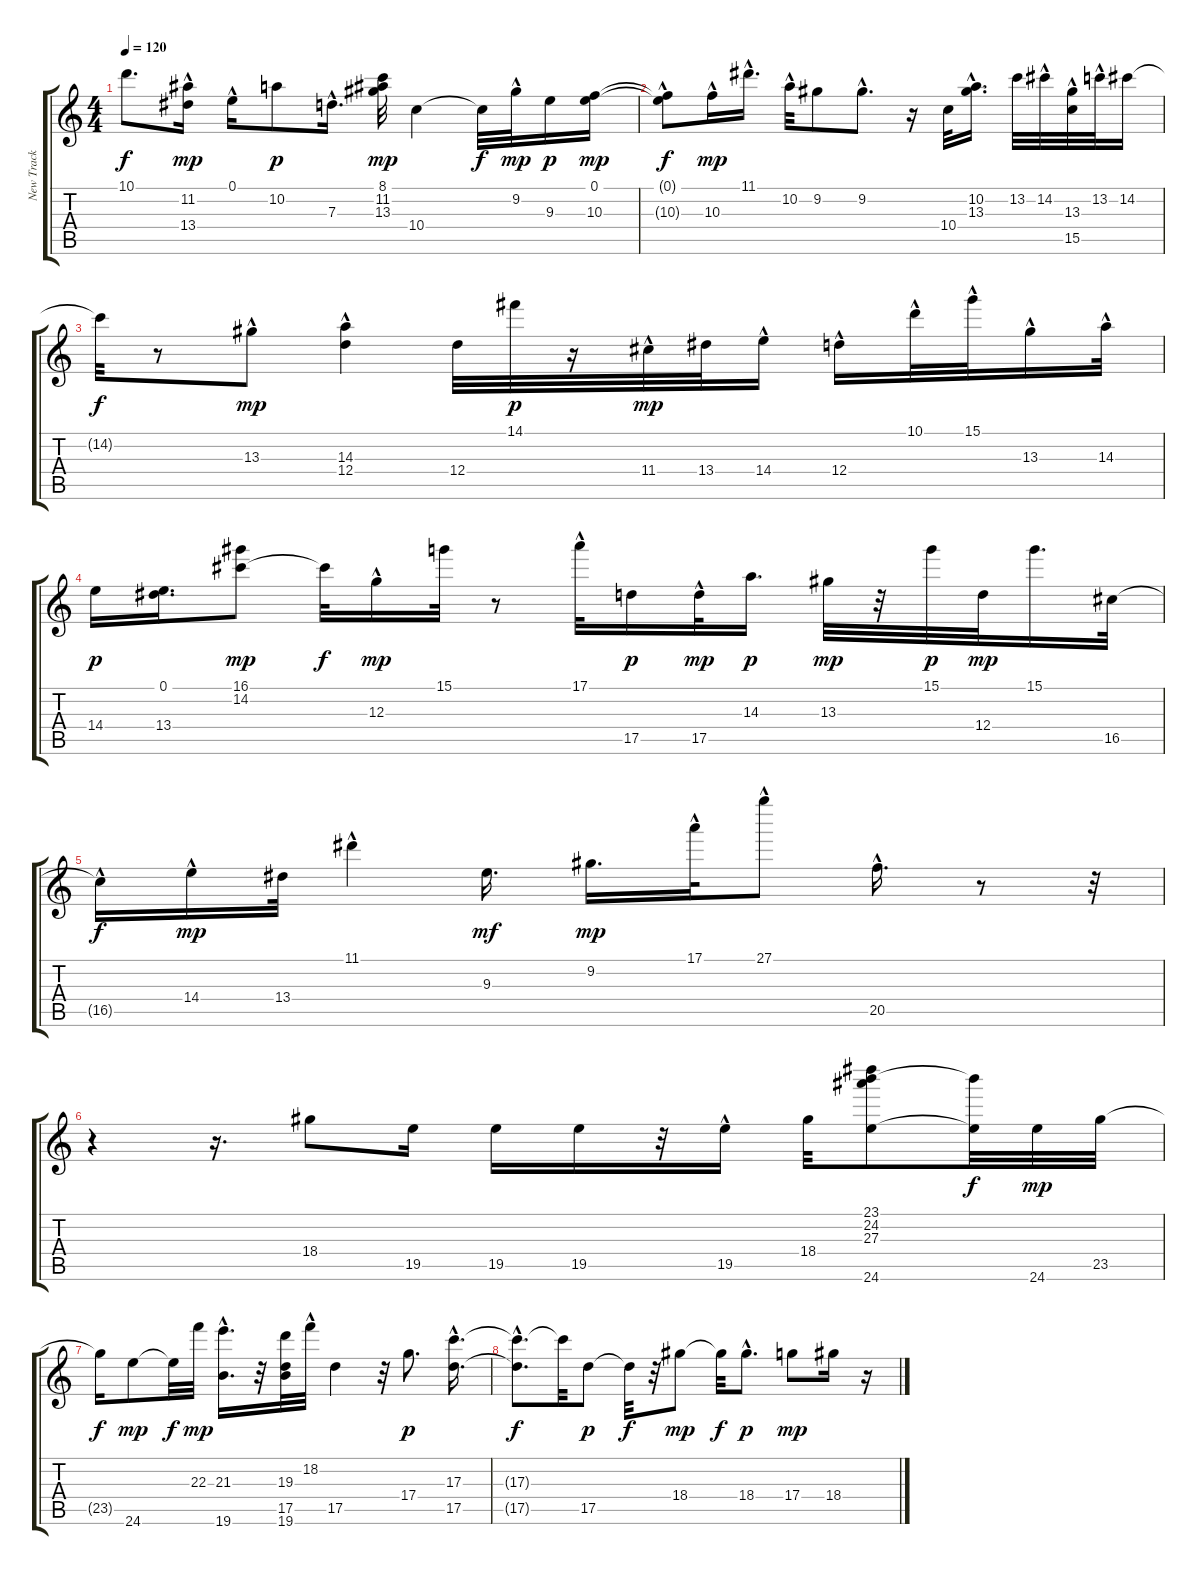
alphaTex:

\track ("New Track" "New Track") {instrument overdrivenguitar}
\staff {score tabs}
\tuning (E4 B3 G3 D3 A2 E2) {hide}
\ts (4 4)
\tempo 120
\clef g2
\ks c
10.1{t}.8{d dy f} (11.2 13.4{hac}).16{dy mp} 0.1{hac}.16 10.2.8{dy p} 7.3{hac}.16{d} (8.1 11.2 13.3).32{dy mp} 10.4.4 10.4{t}.32{dy f} 9.2{hac}.32{dy mp} 9.3.16{dy p} (0.1 10.3).16{dy mp} |
(0.1{t} 10.3{hac t}).8{dy f} 10.3{hac}.16{dy mp} 11.1{hac}.16{d} 10.2{hac}.32 9.2.8 9.2{hac}.8{d} r.16 10.4.32 (10.2{hac} 13.3).16{d} 13.2.32 14.2{hac}.32 (13.3{hac} 15.5).32 13.2{hac}.32 14.2.16 |
14.2{t}.32{dy f} r.8 13.3{hac}.8{dy mp} (14.3 12.4{hac}).4 12.4.32 14.1.32{dy p} r.16 11.4{hac}.32{dy mp} 13.4.32 14.4{hac}.16 12.4{hac}.16 10.1{hac}.32 15.1{hac}.32 13.3{hac}.16 14.3{hac}.32 |
14.4.16{dy p} (0.1 13.4).16{d} (16.1 14.2).8{dy mp} 14.2{t}.32{dy f} 12.3{hac}.16{dy mp} 15.1.32 r.8 17.1{hac}.32 17.5.16{dy p} 17.5{hac}.32{dy mp} 14.3.16{d dy p} 13.3.32{dy mp} r.32 15.1.32{dy p} 12.4.32{dy mp} 15.1.16{d} 16.5.32 |
16.5{hac t}.16{dy f} 14.4{hac}.16{dy mp} 13.4.32 11.1{hac}.4 9.3.16{d dy mf} 9.2.16{d dy mp} 17.1{hac}.32 27.1{hac}.8 20.5{hac}.16{d} r.8 r.32 |
r.4 r.16{d} 18.4.8 19.5.16 19.5.16 19.5.16 r.32 19.5{hac}.16 18.4.32 (23.1 24.2 27.3 24.6).8 (24.2{t} 24.6{t}).32{dy f} 24.6.32{dy mp} 23.5.32 |
23.5{t}.16{dy f} 24.6.8{dy mp} 24.6{t}.32{dy f} 22.3.32{dy mp} (21.3 19.6{hac}).16{d} r.32 (19.3 17.5 19.6).32 18.2{hac}.32 17.5.4 r.32 17.4.8{d dy p} (17.3{hac} 17.5{hac}).16{d} |
(17.3{hac t} 17.5{t}).8{d dy f} 17.3{t}.32 17.5.8{dy p} 17.5{t}.32{dy f} r.32 18.4.8{dy mp} 18.4{t}.32{dy f} 18.4{hac}.8{d dy p} 17.4.8{dy mp} 18.4.16 r.16
